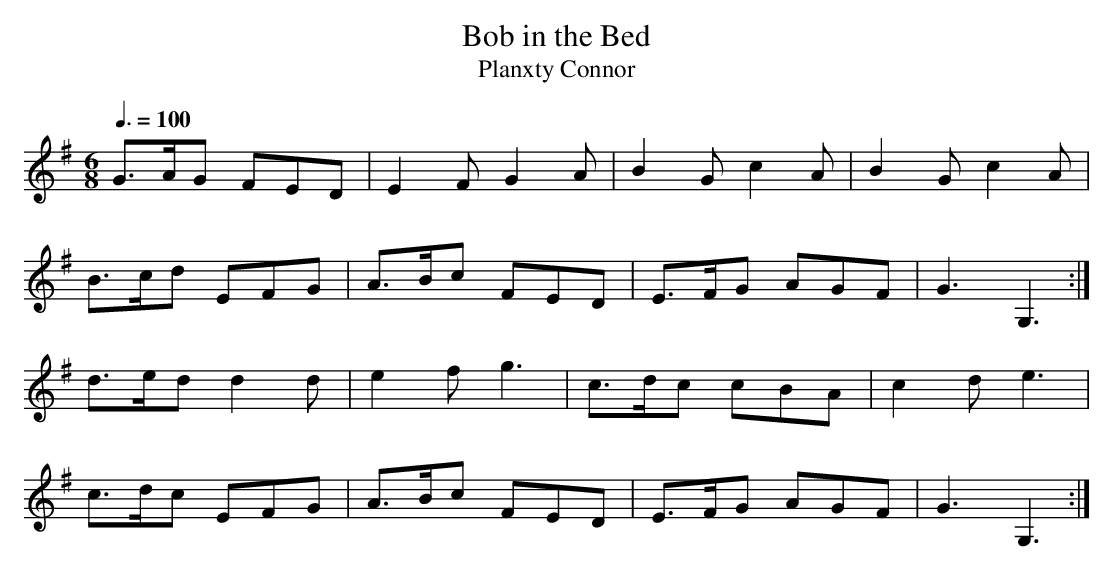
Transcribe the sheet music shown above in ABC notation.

X:1
T:Bob in the Bed
T:Planxty Connor
M:6/8
L:1/8
Q:3/8=100
K:G
G>AG FED|E2F  G2A|B2G  c2A|B2G c2A |
B>cd EFG|A>Bc FED|E>FG AGF|G3  G,3:|
d>ed d2d|e2f  g3 |c>dc cBA|c2d e3  |
c>dc EFG|A>Bc FED|E>FG AGF|G3  G,3:|
